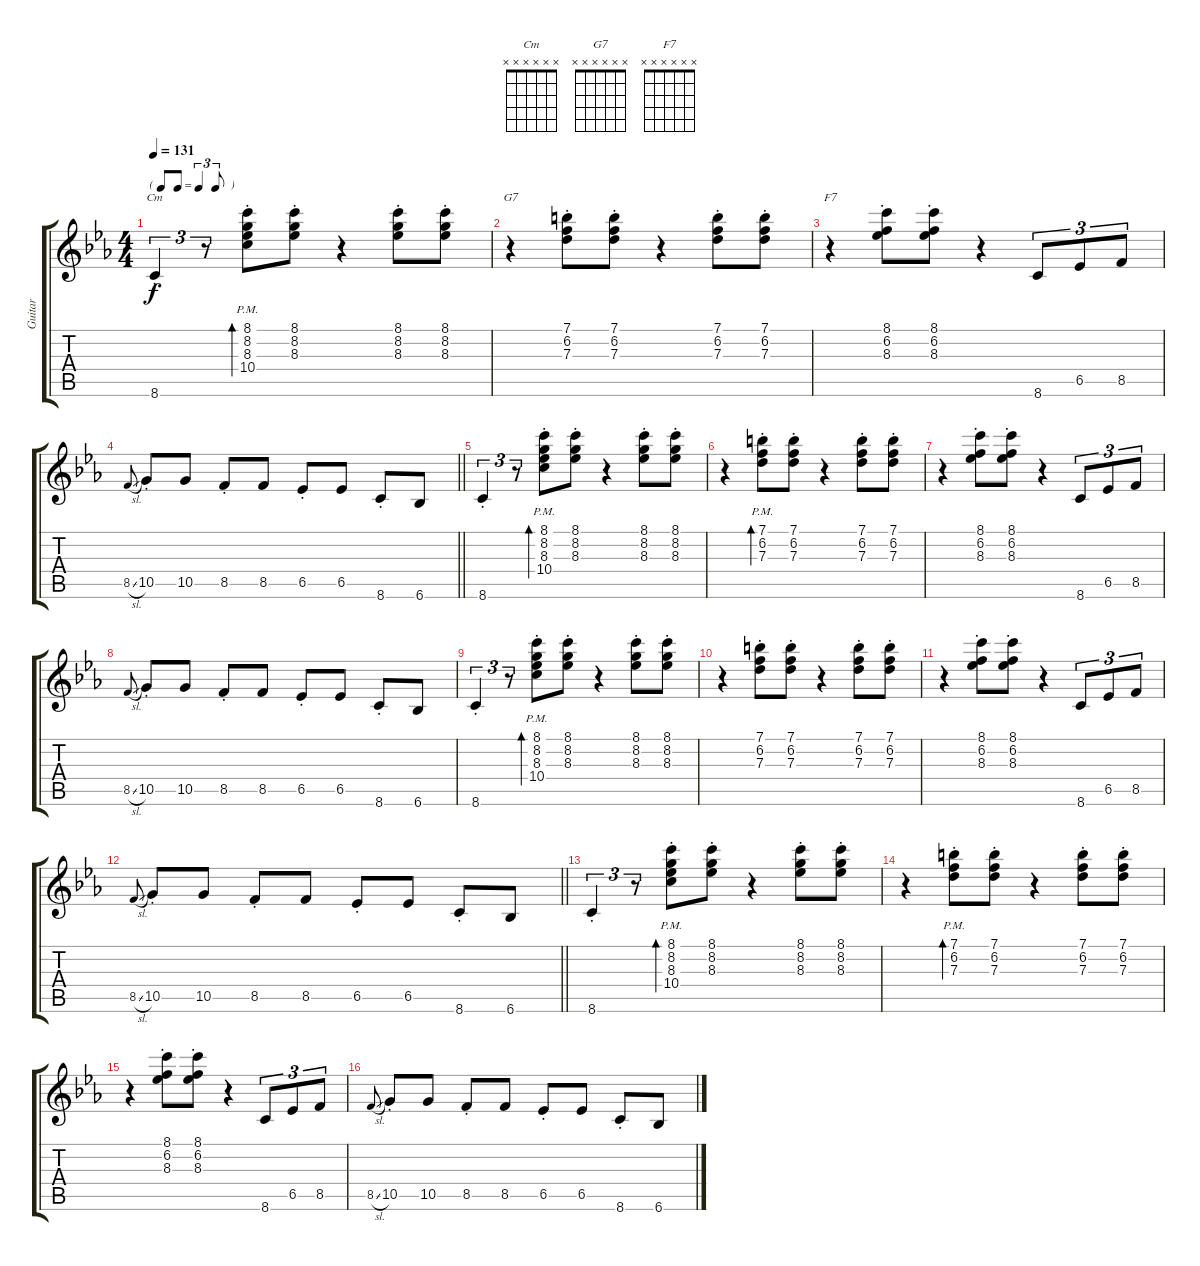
\track ("Guitar" "Guitar") {instrument electricguitarclean}
\staff {score tabs}
\tuning (E4 B3 G3 D3 A2 E2) {hide}
\chord ("Cm" x x x x x x)
\chord ("G7" x x x x x x)
\chord ("F7" x x x x x x)
\ts (4 4)
\tf triplet8th
\tempo 131
\clef g2
\ks cminor
8.6{st}.4{tu (3 2) ch "Cm" dy f} r.8{tu (3 2)} (8.1{pm st} 8.2{pm st} 8.3{pm st} 10.4{pm st}).8{bd 240} (8.1{st} 8.2{st} 8.3{st}).8 r.4 (8.1{st} 8.2{st} 8.3{st}).8 (8.1{st} 8.2{st} 8.3{st}).8 |
r.4{ch "G7"} (7.1{st} 6.2{st} 7.3{st}).8 (7.1{st} 6.2{st} 7.3{st}).8 r.4 (7.1{st} 6.2{st} 7.3{st}).8 (7.1{st} 6.2{st} 7.3{st}).8 |
r.4{ch "F7"} (8.1{st} 6.2{st} 8.3{st}).8 (8.1{st} 6.2{st} 8.3{st}).8 r.4 8.6.8{tu (3 2)} 6.5.8{tu (3 2)} 8.5.8{tu (3 2)} |
\barLineRight lightlight
8.5{sl}.8{gr onbeat} 10.5{st}.8 10.5.8 8.5{st}.8 8.5.8 6.5{st}.8 6.5.8 8.6{st}.8 6.6.8 |
8.6{st}.4{tu (3 2)} r.8{tu (3 2)} (8.1{pm st} 8.2{pm st} 8.3{pm st} 10.4{pm st}).8{bd 240} (8.1{st} 8.2{st} 8.3{st}).8 r.4 (8.1{st} 8.2{st} 8.3{st}).8 (8.1{st} 8.2{st} 8.3{st}).8 |
r.4 (7.1{pm st} 6.2{pm st} 7.3{pm st}).8{bd 240} (7.1{st} 6.2{st} 7.3{st}).8 r.4 (7.1{st} 6.2{st} 7.3{st}).8 (7.1{st} 6.2{st} 7.3{st}).8 |
r.4 (8.1{st} 6.2{st} 8.3{st}).8 (8.1{st} 6.2{st} 8.3{st}).8 r.4 8.6.8{tu (3 2)} 6.5.8{tu (3 2)} 8.5.8{tu (3 2)} |
8.5{sl}.8{gr onbeat} 10.5{st}.8 10.5.8 8.5{st}.8 8.5.8 6.5{st}.8 6.5.8 8.6{st}.8 6.6.8 |
8.6{st}.4{tu (3 2)} r.8{tu (3 2)} (8.1{pm st} 8.2{pm st} 8.3{pm st} 10.4{pm st}).8{bd 240} (8.1{st} 8.2{st} 8.3{st}).8 r.4 (8.1{st} 8.2{st} 8.3{st}).8 (8.1{st} 8.2{st} 8.3{st}).8 |
r.4 (7.1{st} 6.2{st} 7.3{st}).8 (7.1{st} 6.2{st} 7.3{st}).8 r.4 (7.1{st} 6.2{st} 7.3{st}).8 (7.1{st} 6.2{st} 7.3{st}).8 |
r.4 (8.1{st} 6.2{st} 8.3{st}).8 (8.1{st} 6.2{st} 8.3{st}).8 r.4 8.6.8{tu (3 2)} 6.5.8{tu (3 2)} 8.5.8{tu (3 2)} |
\barLineRight lightlight
8.5{sl}.8{gr onbeat} 10.5{st}.8 10.5.8 8.5{st}.8 8.5.8 6.5{st}.8 6.5.8 8.6{st}.8 6.6.8 |
8.6{st}.4{tu (3 2)} r.8{tu (3 2)} (8.1{pm st} 8.2{pm st} 8.3{pm st} 10.4{pm st}).8{bd 240} (8.1{st} 8.2{st} 8.3{st}).8 r.4 (8.1{st} 8.2{st} 8.3{st}).8 (8.1{st} 8.2{st} 8.3{st}).8 |
r.4 (7.1{pm st} 6.2{pm st} 7.3{pm st}).8{bd 240} (7.1{st} 6.2{st} 7.3{st}).8 r.4 (7.1{st} 6.2{st} 7.3{st}).8 (7.1{st} 6.2{st} 7.3{st}).8 |
r.4 (8.1{st} 6.2{st} 8.3{st}).8 (8.1{st} 6.2{st} 8.3{st}).8 r.4 8.6.8{tu (3 2)} 6.5.8{tu (3 2)} 8.5.8{tu (3 2)} |
8.5{sl}.8{gr onbeat} 10.5{st}.8 10.5.8 8.5{st}.8 8.5.8 6.5{st}.8 6.5.8 8.6{st}.8 6.6.8
